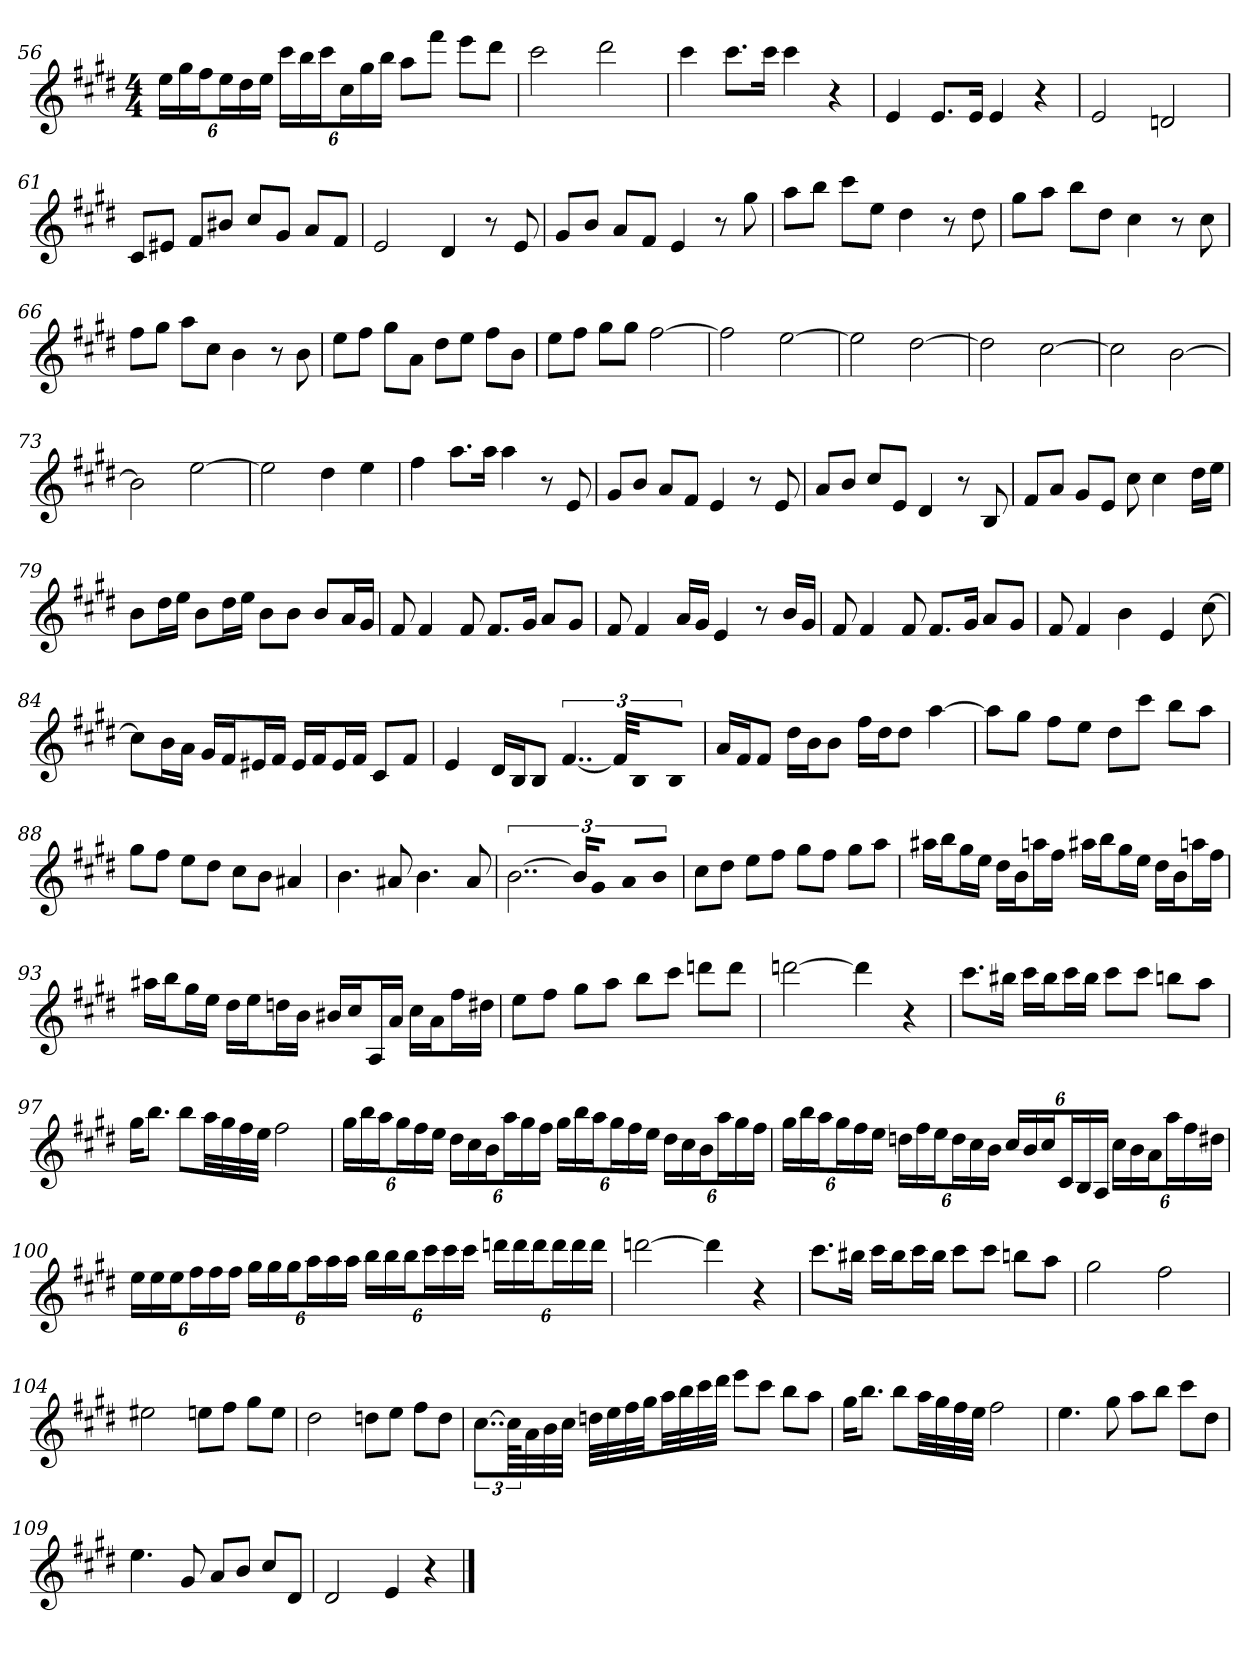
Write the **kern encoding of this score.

**kern
*part1
*staff1
*k[f#c#g#d#]
*E:
*M4/4
=56
24eeLL
24gg#
24ff#J
24eeL
24dd#
24eeJJ
24ccc#LL
24bb
24ccc#J
24cc#L
24gg#
24bbJJ
8aaL
8fff#J
8eeeL
8ddd#J
=57
2ccc#
2ddd#
=58
4ccc#
8.ccc#L
16ccc#Jk
4ccc#
4r
=59
4e
8.eL
16eJk
4e
4r
=60
2e
2dn
=61
8c#L
8e#XJ
8f#L
8b#XJ
8cc#L
8g#J
8aL
8f#J
=62
2e
4d#
8r
8e
=63
8g#L
8bJ
8aL
8f#J
4e
8r
8gg#
=64
8aaL
8bbJ
8ccc#L
8eeJ
4dd#
8r
8dd#
=65
8gg#L
8aaJ
8bbL
8dd#J
4cc#
8r
8cc#
=66
8ff#L
8gg#J
8aaL
8cc#J
4b
8r
8b
=67
8eeL
8ff#J
8gg#L
8aJ
8dd#L
8eeJ
8ff#L
8bJ
=68
8eeL
8ff#J
8gg#L
8gg#J
[2ff#
=69
2ff#]
[2ee
=70
2ee]
[2dd#
=71
2dd#]
[2cc#
=72
2cc#]
[2b
=73
2b]
[2ee
=74
2ee]
4dd#
4ee
=75
4ff#
8.aaL
16aaJk
4aa
8r
8e
=76
8g#L
8bJ
8aL
8f#J
4e
8r
8e
=77
8aL
8bJ
8cc#L
8eJ
4d#
8r
8B
=78
8f#L
8aJ
8g#L
8eJ
8cc#
4cc#
16dd#LL
16eeJJ
=79
8bL
16dd#L
16eeJJ
8bL
16dd#L
16eeJJ
8bL
8bJ
8bL
16aL
16g#JJ
=80
8f#
4f#
8f#
8.f#L
16g#Jk
8aL
8g#J
=81
8f#
4f#
16aLL
16g#JJ
4e
8r
16bLL
16g#JJ
=82
8f#
4f#
8f#
8.f#L
16g#Jk
8aL
8g#J
=83
8f#
4f#
4b
4e
[8cc#
=84
8cc#L]
16bL
16aJJ
16g#LL
16f#J
16e#XL
16f#JJ
16e#LL
16f#J
16e#L
16f#JJ
8c#L
8f#J
=85
4e
16d#LL
16BJ
8BJ
[6..f#
48f#KLL]
16BJ
8BJ
=86
16aLL
16f#J
8f#J
16dd#LL
16bJ
8bJ
16ff#LL
16dd#J
8dd#J
[4aa
=87
8aaL]
8gg#J
8ff#L
8eeJ
8dd#L
8ccc#J
8bbL
8aaJ
=88
8gg#L
8ff#J
8eeL
8dd#J
8cc#L
8bJ
4a#X
=89
4.b
8a#X
4.b
8a#
=90
[3..b
24bKL]
8g#J
8aL
8bJ
=91
8cc#L
8dd#J
8eeL
8ff#J
8gg#L
8ff#J
8gg#L
8aaJ
=92
16aa#XLL
16bbJ
16gg#L
16eeJJ
16dd#LL
16bJ
16aanL
16ff#JJ
16aa#XLL
16bbJ
16gg#L
16eeJJ
16dd#LL
16bJ
16aanL
16ff#JJ
=93
16aa#XLL
16bbJ
16gg#L
16eeJJ
16dd#LL
16eeJ
16ddnL
16bJJ
16b#XLL
16cc#J
16AL
16aJJ
16cc#LL
16aJ
16ff#L
16dd#XJJ
=94
8eeL
8ff#J
8gg#L
8aaJ
8bbL
8ccc#J
8dddnL
8dddJ
=95
[2dddn
4ddd]
4r
=96
8.ccc#L
16bb#XJk
16ccc#LL
16bb#J
16ccc#L
16bb#JJ
8ccc#L
8ccc#J
8bbnL
8aaJ
=97
16gg#KL
8.bbJ
8bbL
32aaLL
32gg#
32ff#
32eeJJJ
2ff#
=98
24gg#LL
24bb
24aaJ
24gg#L
24ff#
24eeJJ
24dd#LL
24cc#
24bJ
24aaL
24gg#
24ff#JJ
24gg#LL
24bb
24aaJ
24gg#L
24ff#
24eeJJ
24dd#LL
24cc#
24bJ
24aaL
24gg#
24ff#JJ
=99
24gg#LL
24bb
24aaJ
24gg#L
24ff#
24eeJJ
24ddnLL
24ff#
24eeJ
24ddL
24cc#
24bJJ
24cc#LL
24b
24cc#J
24c#L
24B
24AJJ
24cc#LL
24b
24aJ
24aaL
24ff#
24dd#XJJ
=100
24eeLL
24ee
24eeJ
24ff#L
24ff#
24ff#JJ
24gg#LL
24gg#
24gg#J
24aaL
24aa
24aaJJ
24bbLL
24bb
24bbJ
24ccc#L
24ccc#
24ccc#JJ
24dddnLL
24ddd
24dddJ
24dddL
24ddd
24dddJJ
=101
[2dddn
4ddd]
4r
=102
8.ccc#L
16bb#XJk
16ccc#LL
16bb#J
16ccc#L
16bb#JJ
8ccc#L
8ccc#J
8bbnL
8aaJ
=103
2gg#
2ff#
=104
2ee#X
8eenL
8ff#J
8gg#L
8eeJ
=105
2dd#
8ddnL
8eeJ
8ff#L
8ddJ
=106
[12..cc#L
96cc#KLL]
32a
32b
32cc#JJJ
32ddnLLL
32ee
32ff#
32gg#JJ
32aaLL
32bb
32ccc#
32ddd#JJJ
8eeeL
8ccc#J
8bbL
8aaJ
=107
16gg#KL
8.bbJ
8bbL
32aaLL
32gg#
32ff#
32eeJJJ
2ff#
=108
4.ee
8gg#
8aaL
8bbJ
8ccc#L
8dd#J
=109
4.ee
8g#
8aL
8bJ
8cc#L
8d#J
=110
2d#
4e
4r
==
*-
